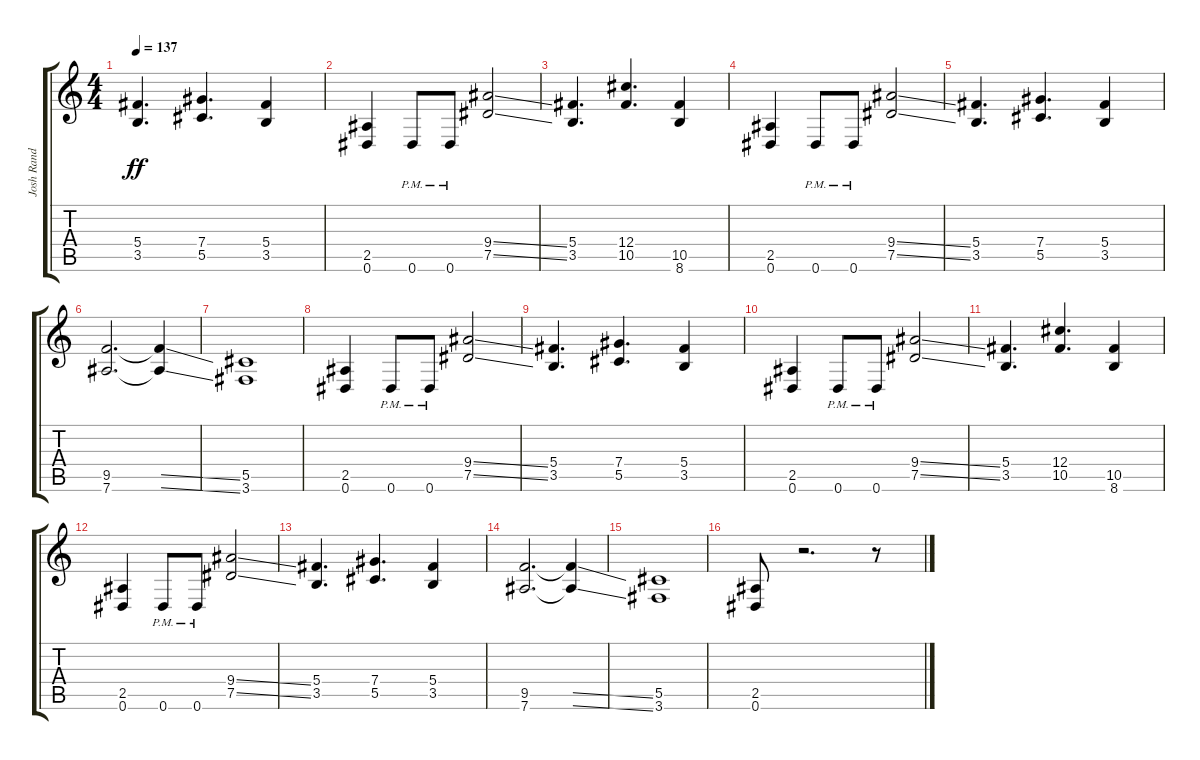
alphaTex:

\track ("Josh Rand (Rythm Guitar)" "Josh Rand ") {instrument distortionguitar}
\staff {score tabs}
\tuning (Eb4 Bb3 Gb3 Db3 Ab2 Eb2) {hide}
\ts (4 4)
\tempo 137
\clef g2
\ks c
(5.4 3.5).4{d dy ff} (7.4 5.5).4{d} (5.4 3.5).4 |
(2.5 0.6).4 0.6{pm}.8 0.6{pm}.8 (9.4{ss} 7.5{ss}).2 |
(5.4 3.5).4{d} (12.4 10.5).4{d} (10.5 8.6).4 |
(2.5 0.6).4 0.6{pm}.8 0.6{pm}.8 (9.4{ss} 7.5{ss}).2 |
(5.4 3.5).4{d} (7.4 5.5).4{d} (5.4 3.5).4 |
(9.5 7.6).2{d} (9.5{ss t} 7.6{ss t}).4 |
(5.5 3.6).1 |
(2.5 0.6).4 0.6{pm}.8 0.6{pm}.8 (9.4{ss} 7.5{ss}).2 |
(5.4 3.5).4{d} (7.4 5.5).4{d} (5.4 3.5).4 |
(2.5 0.6).4 0.6{pm}.8 0.6{pm}.8 (9.4{ss} 7.5{ss}).2 |
(5.4 3.5).4{d} (12.4 10.5).4{d} (10.5 8.6).4 |
(2.5 0.6).4 0.6{pm}.8 0.6{pm}.8 (9.4{ss} 7.5{ss}).2 |
(5.4 3.5).4{d} (7.4 5.5).4{d} (5.4 3.5).4 |
(9.5 7.6).2{d} (9.5{ss t} 7.6{ss t}).4 |
(5.5 3.6).1 |
(2.5 0.6).8 r.2{d} r.8
